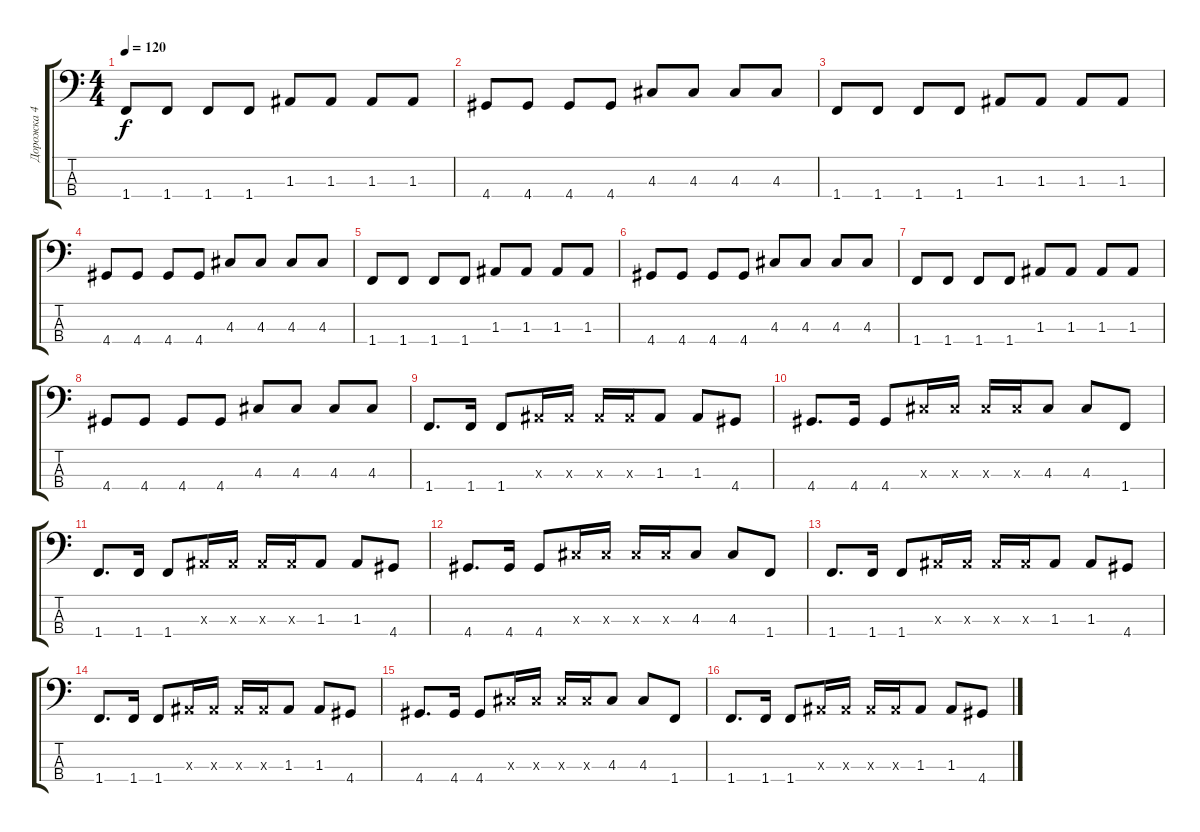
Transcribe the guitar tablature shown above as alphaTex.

\track ("Дорожка 4" "Дорожка 4") {instrument electricbasspick}
\staff {score tabs}
\tuning (G2 D2 A1 E1) {hide}
\ts (4 4)
\tempo 120
\clef f4
\ks c
1.4.8{dy f} 1.4.8 1.4.8 1.4.8 1.3.8 1.3.8 1.3.8 1.3.8 |
4.4.8 4.4.8 4.4.8 4.4.8 4.3.8 4.3.8 4.3.8 4.3.8 |
1.4.8 1.4.8 1.4.8 1.4.8 1.3.8 1.3.8 1.3.8 1.3.8 |
4.4.8 4.4.8 4.4.8 4.4.8 4.3.8 4.3.8 4.3.8 4.3.8 |
1.4.8 1.4.8 1.4.8 1.4.8 1.3.8 1.3.8 1.3.8 1.3.8 |
4.4.8 4.4.8 4.4.8 4.4.8 4.3.8 4.3.8 4.3.8 4.3.8 |
1.4.8 1.4.8 1.4.8 1.4.8 1.3.8 1.3.8 1.3.8 1.3.8 |
4.4.8 4.4.8 4.4.8 4.4.8 4.3.8 4.3.8 4.3.8 4.3.8 |
1.4.8{d} 1.4.16 1.4.8 1.3{x}.16 1.3{x}.16 1.3{x}.16 1.3{x}.16 1.3.8 1.3.8 4.4.8 |
4.4.8{d} 4.4.16 4.4.8 4.3{x}.16 4.3{x}.16 4.3{x}.16 4.3{x}.16 4.3.8 4.3.8 1.4.8 |
1.4.8{d} 1.4.16 1.4.8 1.3{x}.16 1.3{x}.16 1.3{x}.16 1.3{x}.16 1.3.8 1.3.8 4.4.8 |
4.4.8{d} 4.4.16 4.4.8 4.3{x}.16 4.3{x}.16 4.3{x}.16 4.3{x}.16 4.3.8 4.3.8 1.4.8 |
1.4.8{d} 1.4.16 1.4.8 1.3{x}.16 1.3{x}.16 1.3{x}.16 1.3{x}.16 1.3.8 1.3.8 4.4.8 |
1.4.8{d} 1.4.16 1.4.8 1.3{x}.16 1.3{x}.16 1.3{x}.16 1.3{x}.16 1.3.8 1.3.8 4.4.8 |
4.4.8{d} 4.4.16 4.4.8 4.3{x}.16 4.3{x}.16 4.3{x}.16 4.3{x}.16 4.3.8 4.3.8 1.4.8 |
1.4.8{d} 1.4.16 1.4.8 1.3{x}.16 1.3{x}.16 1.3{x}.16 1.3{x}.16 1.3.8 1.3.8 4.4.8
